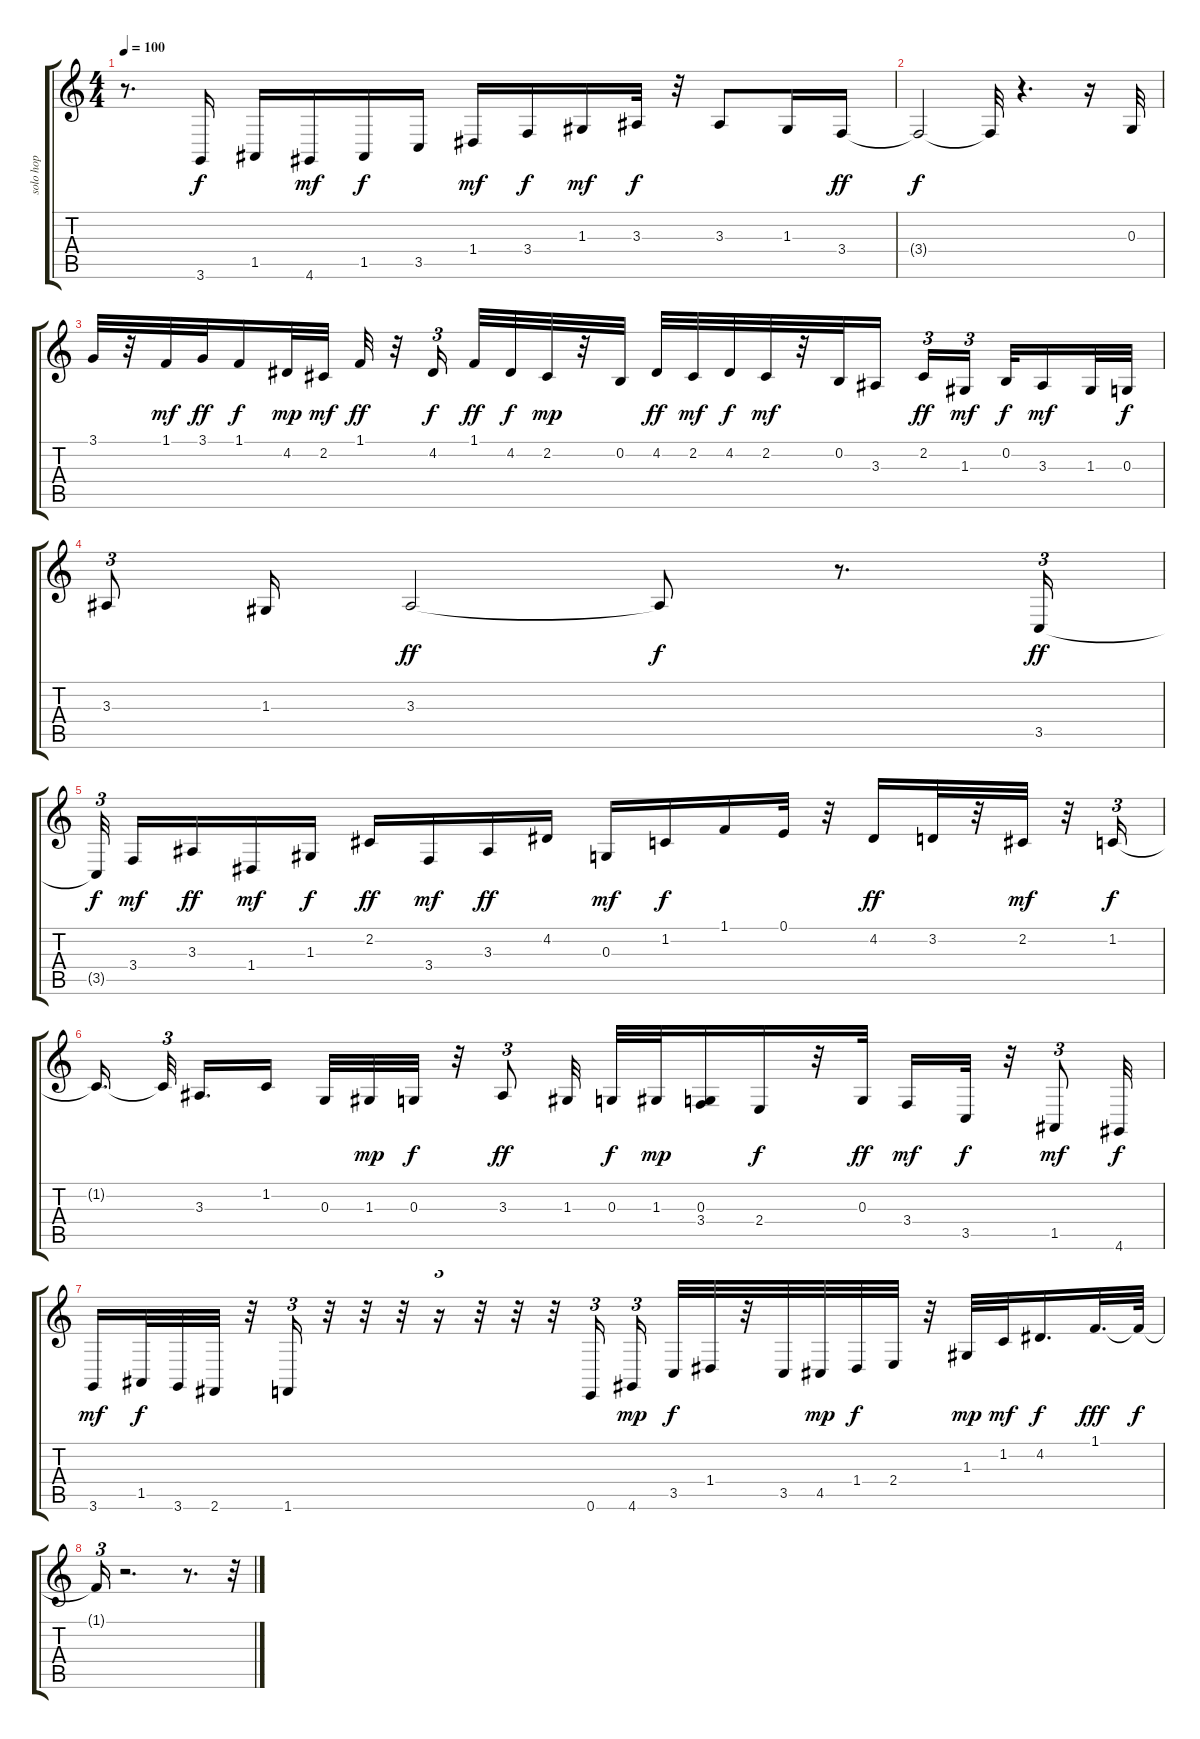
\track ("solo hop" "solo hop") {instrument lead8bassandlead}
\staff {score tabs}
\tuning (E4 B3 G3 D3 A2 E2) {hide}
\ts (4 4)
\tempo 100
\clef g2
\ks c
r.8{d dy ff} 3.6.16{dy f} 1.5.16 4.6.16{dy mf} 1.5.16{dy f} 3.5.16 1.4.16{dy mf} 3.4.16{dy f} 1.3.16{dy mf} 3.3.32{dy f} r.32 3.3.8 1.3.16 3.4.16{dy ff} |
3.4{t}.2{dy f} 3.4{t}.32 r.4{d} r.16 0.3.32 |
3.1.32 r.32 1.1.32{dy mf} 3.1.32{dy ff} 1.1.16{dy f} 4.2.32{dy mp} 2.2.32{dy mf} 1.1.32{dy ff} r.32 4.2.16{tu (3 2) dy f} 1.1.32{dy ff} 4.2.32{dy f} 2.2.32{dy mp} r.32 0.2.32 4.2.32{dy ff} 2.2.32{dy mf} 4.2.32{dy f} 2.2.32{dy mf} r.32 0.2.32 3.3.16 2.2.16{tu (3 2) dy ff} 1.3.16{tu (3 2) dy mf} 0.2.32{dy f} 3.3.16{dy mf} 1.3.32 0.3.32{dy f} |
3.3.8{tu (3 2)} 1.3.16 3.3.2{dy ff} 3.3{t}.8{dy f} r.8{d} 3.5.16{tu (3 2) dy ff} |
3.5{t}.32{tu (3 2) dy f} 3.4.16{dy mf} 3.3.16{dy ff} 1.4.16{dy mf} 1.3.16{dy f} 2.2.16{dy ff} 3.4.16{dy mf} 3.3.16{dy ff} 4.2.16 0.3.16{dy mf} 1.2.16{dy f} 1.1.16 0.1.32 r.32 4.2.16{dy ff} 3.2.32 r.32 2.2.32{dy mf} r.32 1.2.16{tu (3 2) dy f} |
1.2{t}.16{d} 1.2{t}.32{tu (3 2)} 3.3.16{d} 1.2.16 0.3.32 1.3.32{dy mp} 0.3.32{dy f} r.32 3.3.8{tu (3 2) dy ff} 1.3.32 0.3.32{dy f} 1.3.32{dy mp} (0.3 3.4).16 2.4.16{dy f} r.32 0.3.32{dy ff} 3.4.16{dy mf} 3.5.32{dy f} r.32 1.5.8{tu (3 2) dy mf} 4.6.32{dy f} |
3.6.16{dy mf} 1.5.32{dy f} 3.6.32 2.6.32 r.32 1.6.16{tu (3 2)} r.32 r.32 r.32 r.16{tu (3 2)} r.32 r.32 r.32 0.6.16{tu (3 2)} 4.6.16{tu (3 2) dy mp} 3.5.32{dy f} 1.4.32 r.32 3.5.32 4.5.32{dy mp} 1.4.32{dy f} 2.4.32 r.32 1.3.32{dy mp} 1.2.32{dy mf} 4.2.16{d dy f} 1.1.32{d dy fff} 1.1{t}.64{dy f} |
1.1{t}.16{tu (3 2)} r.2{d} r.8{d} r.32{tu (3 2)}
